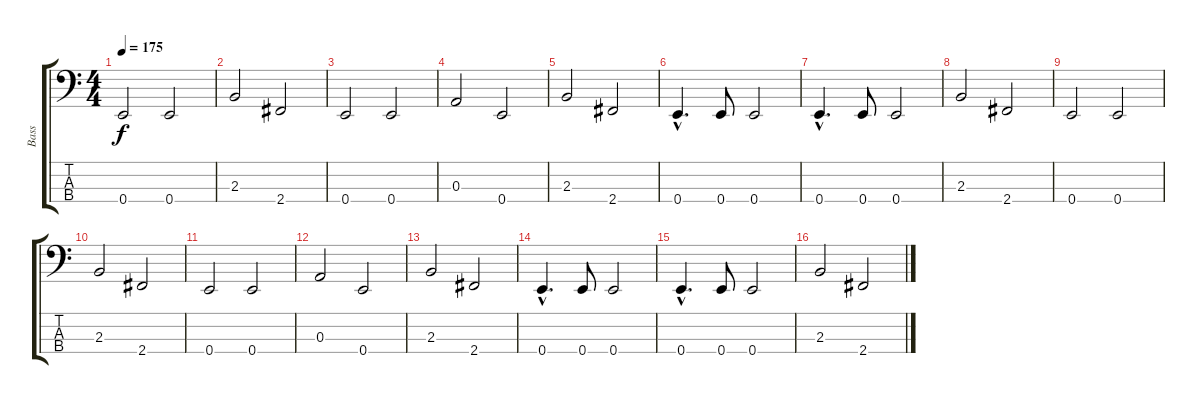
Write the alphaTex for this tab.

\track ("Bass" "Bass") {instrument electricbassfinger}
\staff {score tabs}
\tuning (G2 D2 A1 E1) {hide}
\ts (4 4)
\tempo 175
\clef f4
\ks c
0.4.2{dy f} 0.4.2 |
2.3.2 2.4.2 |
0.4.2 0.4.2 |
0.3.2 0.4.2 |
2.3.2 2.4.2 |
0.4{hac}.4{d} 0.4.8 0.4.2 |
0.4{hac}.4{d} 0.4.8 0.4.2 |
2.3.2 2.4.2 |
0.4.2 0.4.2 |
2.3.2 2.4.2 |
0.4.2 0.4.2 |
0.3.2 0.4.2 |
2.3.2 2.4.2 |
0.4{hac}.4{d} 0.4.8 0.4.2 |
0.4{hac}.4{d} 0.4.8 0.4.2 |
2.3.2 2.4.2
